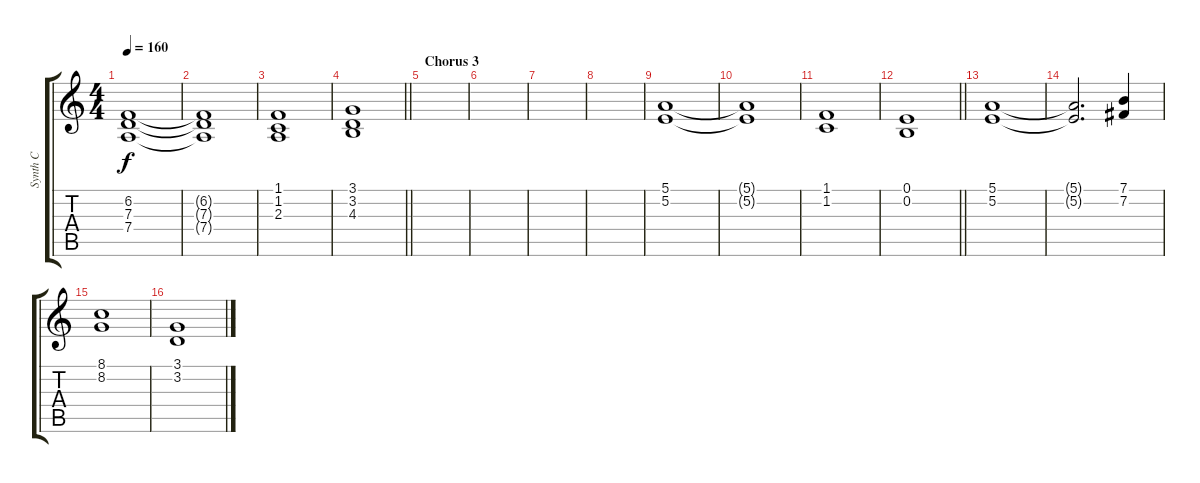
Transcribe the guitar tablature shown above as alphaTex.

\track ("Synth C" "Synth C") {instrument pad4choir}
\staff {score tabs}
\tuning (E4 B3 G3 D3 A2 E2) {hide}
\ts (4 4)
\tempo 160
\clef g2
\ks c
(6.2 7.3 7.4).1{dy f} |
(6.2{t} 7.3{t} 7.4{t}).1 |
(1.1 1.2 2.3).1 |
\barLineRight lightlight
(3.1 3.2 4.3).1 |
\section ("" "Chorus 3")
|
|
|
|
(5.1 5.2).1 |
(5.1{t} 5.2{t}).1 |
(1.1 1.2).1 |
\barLineRight lightlight
(0.1 0.2).1 |
(5.1 5.2).1 |
(5.1{t} 5.2{t}).2{d} (7.1 7.2).4 |
(8.1 8.2).1 |
(3.1 3.2).1
